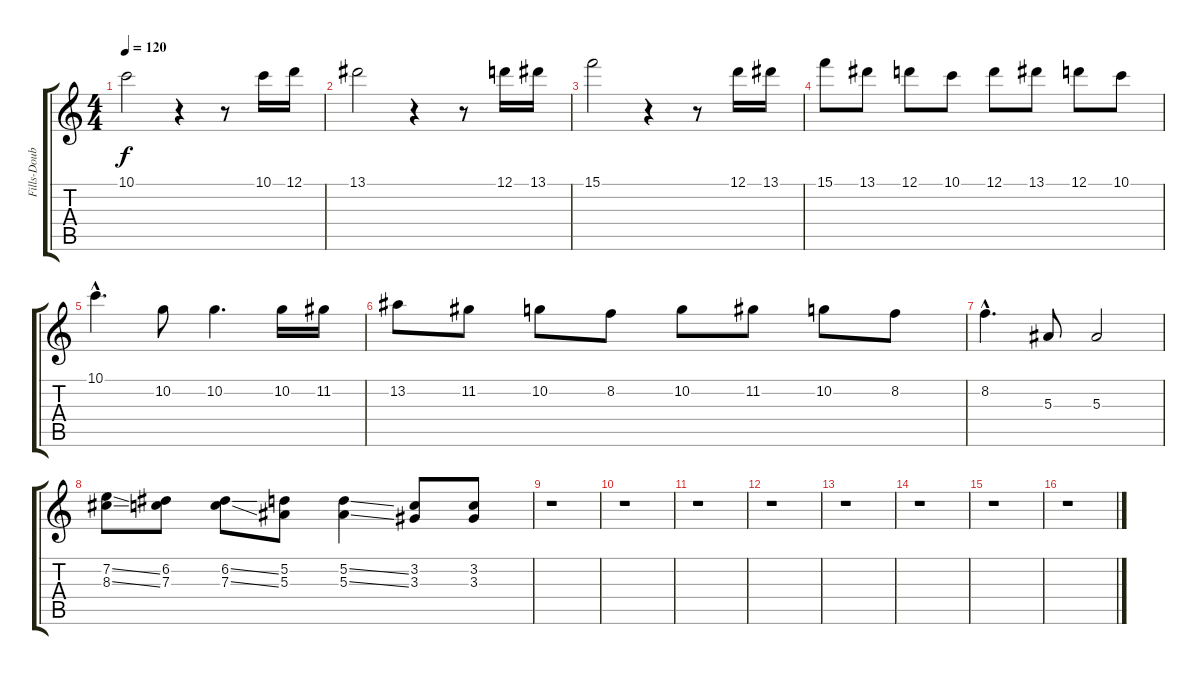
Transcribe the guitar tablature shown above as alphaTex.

\track ("Fills-Double" "Fills-Doub") {instrument acousticguitarsteel}
\staff {score tabs}
\tuning (D4 A3 F3 C3 G2 C2) {hide}
\ts (4 4)
\tempo 120
\clef g2
\ks c
10.1.2{dy f} r.4 r.8 10.1.16 12.1.16 |
13.1.2 r.4 r.8 12.1.16 13.1.16 |
15.1.2 r.4 r.8 12.1.16 13.1.16 |
15.1.8 13.1.8 12.1.8 10.1.8 12.1.8 13.1.8 12.1.8 10.1.8 |
10.1{hac}.4{d} 10.2.8 10.2.4{d} 10.2.16 11.2.16 |
13.2.8 11.2.8 10.2.8 8.2.8 10.2.8 11.2.8 10.2.8 8.2.8 |
8.2{hac}.4{d} 5.3.8 5.3.2 |
(7.2{ss} 8.3{ss}).8 (6.2 7.3).8 (6.2{ss} 7.3{ss}).8 (5.2 5.3).8 (5.2{ss} 5.3{ss}).4 (3.2 3.3).8 (3.2 3.3).8 |
r.1 |
r.1 |
r.1 |
r.1 |
r.1 |
r.1 |
r.1 |
r.1
